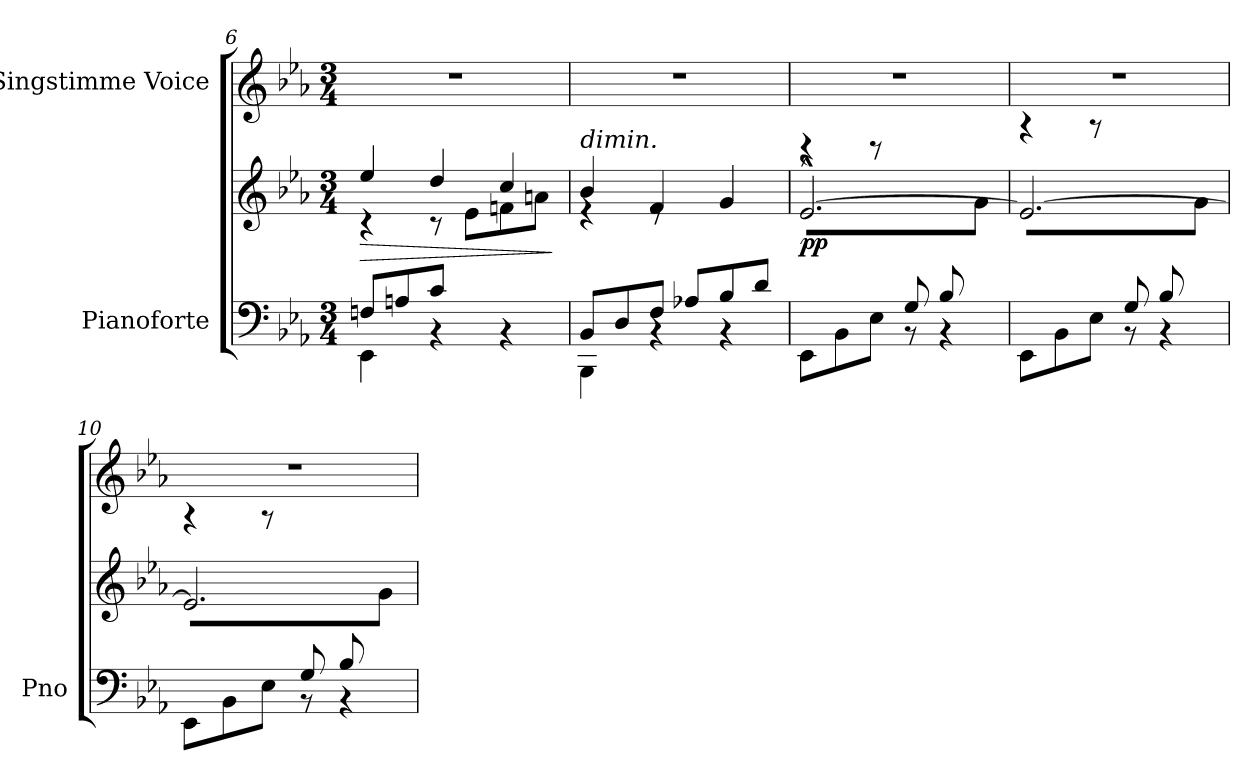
**kern	**kern	**dynam	**kern
*part2	*part2	*part2	*part1
*staff3	*staff2	*staff2/3	*staff1
*I"Pianoforte	*	*	*I"Singstimme Voice
*I'Pno	*	*	*
!!LO:LB:g=z
*clefF4	*clefG2	*	*clefG2
*k[b-e-a-]	*k[b-e-a-]	*	*k[b-e-a-]
*M3/4	*M3/4	*	*M3/4
=6	=6	=6	=6
*^	*	*	*
!	!	!	!LO:HP:b	!
*	*	*^	*	*
8Fn/L	4EE-\	4ee-/	4r	>	2.r
8An/	.	.	.	.	.
8c/J	4rBB	4dd/	8r	.	.
8ryy	.	.	8e-\L	.	.
4ryy	4rBB	4cc/	8fn\	.	.
.	.	.	8an\J	.	.
*v	*v	*	*	*	*
*	*v	*v	*	*
.	.	]	.
=7	=7	=7	=7
*^	*^	*	*
*	*^	*	*	*	*
!	!	!	!LO:TX:a:i:t=dimin.	!	!	!
4.ryy	8BB-/L	4BBB-\	4b-/	4re	.	2.r
.	8D/	.	.	.	.	.
.	8F/J	4rBB	4f/	8re	.	.
8A-X/L	4.rEEyy	.	.	4.ryy	.	.
8B-/	.	4rBB	4g/	.	.	.
8d/J	.	.	.	.	.	.
*	*v	*v	*	*	*	*
=8	=8	=8	=8	=8	=8
!	!	!	!	!LO:DY:b	!
4.ryy	8EE-\L	[2.e-^^/	4rccc	pp	2.r
.	8BB-\	.	.	.	.
.	8E-\J	.	8rccc	.	.
(>8G/L	8rBB	.	4ryy	.	.
8B-/	4rBB	.	.	.	.
8ryy	.	.	8g\J)	.	.
=9	=9	=9	=9	=9	=9
4.ryy	8EE-\L	2.e-/_	4rggg	.	2.r
.	8BB-\	.	.	.	.
.	8E-\J	.	8rggg	.	.
(>8G/L	8rBB	.	4ryy	.	.
8B-/	4rBB	.	.	.	.
8ryy	.	.	8g\J)	.	.
=10	=10	=10	=10	=10	=10
4.ryy	8EE-\L	2.e-/]	4rggg	.	2.r
.	8BB-\	.	.	.	.
.	8E-\J	.	8rggg	.	.
(>8G/L	8rBB	.	4ryy	.	.
8B-/	4rBB	.	.	.	.
8ryy	.	.	8g\J)	.	.
*v	*v	*	*	*	*
*	*v	*v	*	*
=	=	=	=
*-	*-	*-	*-
